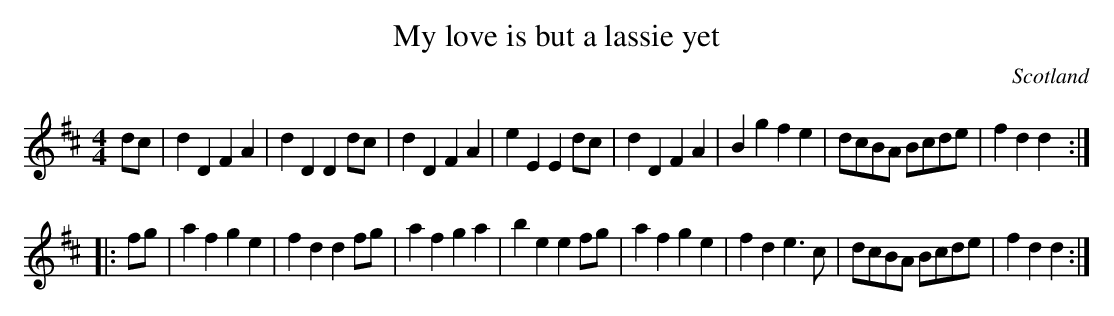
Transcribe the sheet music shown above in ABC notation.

X:1
T:My love is but a lassie yet
O:Scotland
M:4/4
K:D
dc|\
d2D2 F2A2|d2D2 D2dc|d2D2 F2A2|e2E2 E2dc|\
d2D2 F2A2|B2g2 f2e2|dcBA Bcde|f2d2 d2::
fg|\
a2f2 g2e2|f2d2 d2fg|a2f2 g2a2|b2e2 e2fg|\
a2f2 g2e2|f2d2 e3c|dcBA Bcde|f2d2 d2:|
